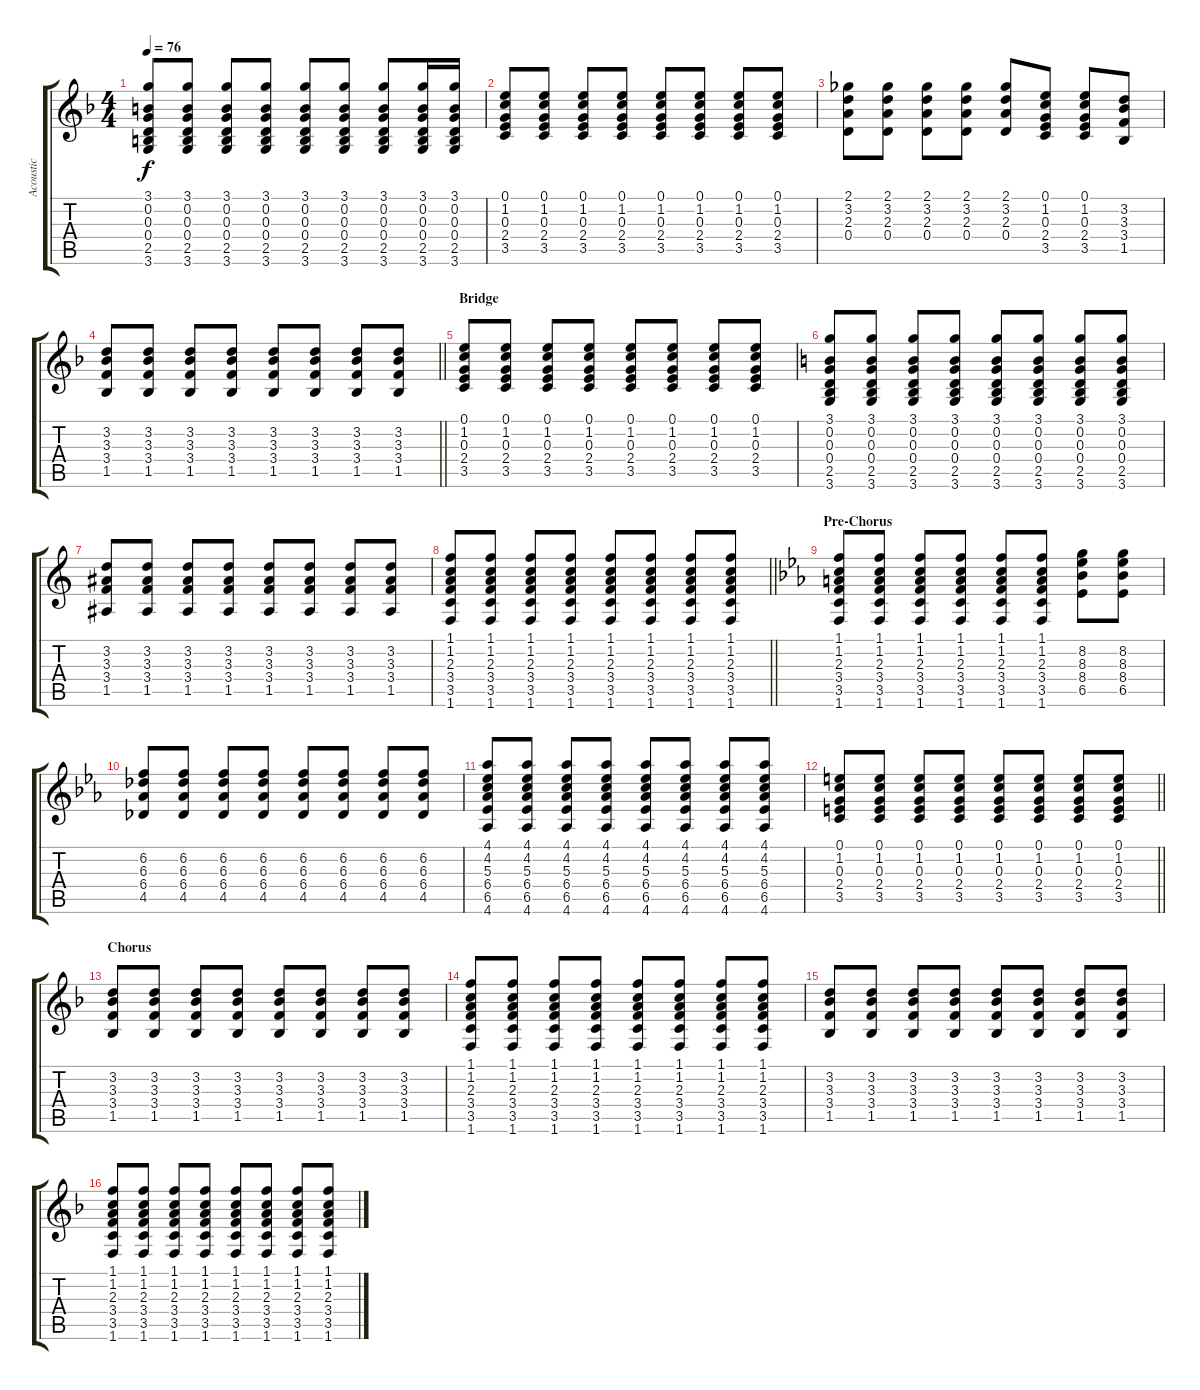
\track ("Acoustic" "Acoustic") {instrument acousticguitarnylon}
\staff {score tabs}
\tuning (E4 B3 G3 D3 A2 E2) {hide}
\ts (4 4)
\tempo 76
\clef g2
\ks f
(3.1 0.2 0.3 0.4 2.5 3.6).8{dy f} (3.1 0.2 0.3 0.4 2.5 3.6).8 (3.1 0.2 0.3 0.4 2.5 3.6).8 (3.1 0.2 0.3 0.4 2.5 3.6).8 (3.1 0.2 0.3 0.4 2.5 3.6).8 (3.1 0.2 0.3 0.4 2.5 3.6).8 (3.1 0.2 0.3 0.4 2.5 3.6).8 (3.1 0.2 0.3 0.4 2.5 3.6).16 (3.1 0.2 0.3 0.4 2.5 3.6).16 |
(0.1 1.2 0.3 2.4 3.5).8 (0.1 1.2 0.3 2.4 3.5).8 (0.1 1.2 0.3 2.4 3.5).8 (0.1 1.2 0.3 2.4 3.5).8 (0.1 1.2 0.3 2.4 3.5).8 (0.1 1.2 0.3 2.4 3.5).8 (0.1 1.2 0.3 2.4 3.5).8 (0.1 1.2 0.3 2.4 3.5).8 |
(2.1 3.2 2.3 0.4).8 (2.1 3.2 2.3 0.4).8 (2.1 3.2 2.3 0.4).8 (2.1 3.2 2.3 0.4).8 (2.1 3.2 2.3 0.4).8 (0.1 1.2 0.3 2.4 3.5).8 (0.1 1.2 0.3 2.4 3.5).8 (3.2 3.3 3.4 1.5).8 |
\barLineRight lightlight
(3.2 3.3 3.4 1.5).8 (3.2 3.3 3.4 1.5).8 (3.2 3.3 3.4 1.5).8 (3.2 3.3 3.4 1.5).8 (3.2 3.3 3.4 1.5).8 (3.2 3.3 3.4 1.5).8 (3.2 3.3 3.4 1.5).8 (3.2 3.3 3.4 1.5).8 |
\section ("" "Bridge")
(0.1 1.2 0.3 2.4 3.5).8 (0.1 1.2 0.3 2.4 3.5).8 (0.1 1.2 0.3 2.4 3.5).8 (0.1 1.2 0.3 2.4 3.5).8 (0.1 1.2 0.3 2.4 3.5).8 (0.1 1.2 0.3 2.4 3.5).8 (0.1 1.2 0.3 2.4 3.5).8 (0.1 1.2 0.3 2.4 3.5).8 |
\ks c
(3.1 0.2 0.3 0.4 2.5 3.6).8 (3.1 0.2 0.3 0.4 2.5 3.6).8 (3.1 0.2 0.3 0.4 2.5 3.6).8 (3.1 0.2 0.3 0.4 2.5 3.6).8 (3.1 0.2 0.3 0.4 2.5 3.6).8 (3.1 0.2 0.3 0.4 2.5 3.6).8 (3.1 0.2 0.3 0.4 2.5 3.6).8 (3.1 0.2 0.3 0.4 2.5 3.6).8 |
(3.2 3.3 3.4 1.5).8 (3.2 3.3 3.4 1.5).8 (3.2 3.3 3.4 1.5).8 (3.2 3.3 3.4 1.5).8 (3.2 3.3 3.4 1.5).8 (3.2 3.3 3.4 1.5).8 (3.2 3.3 3.4 1.5).8 (3.2 3.3 3.4 1.5).8 |
\barLineRight lightlight
(1.1 1.2 2.3 3.4 3.5 1.6).8 (1.1 1.2 2.3 3.4 3.5 1.6).8 (1.1 1.2 2.3 3.4 3.5 1.6).8 (1.1 1.2 2.3 3.4 3.5 1.6).8 (1.1 1.2 2.3 3.4 3.5 1.6).8 (1.1 1.2 2.3 3.4 3.5 1.6).8 (1.1 1.2 2.3 3.4 3.5 1.6).8 (1.1 1.2 2.3 3.4 3.5 1.6).8 |
\section ("" "Pre-Chorus")
\ks eb
(1.1 1.2 2.3 3.4 3.5 1.6).8 (1.1 1.2 2.3 3.4 3.5 1.6).8 (1.1 1.2 2.3 3.4 3.5 1.6).8 (1.1 1.2 2.3 3.4 3.5 1.6).8 (1.1 1.2 2.3 3.4 3.5 1.6).8 (1.1 1.2 2.3 3.4 3.5 1.6).8 (8.2 8.3 8.4 6.5).8 (8.2 8.3 8.4 6.5).8 |
(6.2 6.3 6.4 4.5).8 (6.2 6.3 6.4 4.5).8 (6.2 6.3 6.4 4.5).8 (6.2 6.3 6.4 4.5).8 (6.2 6.3 6.4 4.5).8 (6.2 6.3 6.4 4.5).8 (6.2 6.3 6.4 4.5).8 (6.2 6.3 6.4 4.5).8 |
(4.1 4.2 5.3 6.4 6.5 4.6).8 (4.1 4.2 5.3 6.4 6.5 4.6).8 (4.1 4.2 5.3 6.4 6.5 4.6).8 (4.1 4.2 5.3 6.4 6.5 4.6).8 (4.1 4.2 5.3 6.4 6.5 4.6).8 (4.1 4.2 5.3 6.4 6.5 4.6).8 (4.1 4.2 5.3 6.4 6.5 4.6).8 (4.1 4.2 5.3 6.4 6.5 4.6).8 |
\barLineRight lightlight
(0.1 1.2 0.3 2.4 3.5).8 (0.1 1.2 0.3 2.4 3.5).8 (0.1 1.2 0.3 2.4 3.5).8 (0.1 1.2 0.3 2.4 3.5).8 (0.1 1.2 0.3 2.4 3.5).8 (0.1 1.2 0.3 2.4 3.5).8 (0.1 1.2 0.3 2.4 3.5).8 (0.1 1.2 0.3 2.4 3.5).8 |
\section ("" "Chorus")
\ks f
(3.2 3.3 3.4 1.5).8 (3.2 3.3 3.4 1.5).8 (3.2 3.3 3.4 1.5).8 (3.2 3.3 3.4 1.5).8 (3.2 3.3 3.4 1.5).8 (3.2 3.3 3.4 1.5).8 (3.2 3.3 3.4 1.5).8 (3.2 3.3 3.4 1.5).8 |
(1.1 1.2 2.3 3.4 3.5 1.6).8 (1.1 1.2 2.3 3.4 3.5 1.6).8 (1.1 1.2 2.3 3.4 3.5 1.6).8 (1.1 1.2 2.3 3.4 3.5 1.6).8 (1.1 1.2 2.3 3.4 3.5 1.6).8 (1.1 1.2 2.3 3.4 3.5 1.6).8 (1.1 1.2 2.3 3.4 3.5 1.6).8 (1.1 1.2 2.3 3.4 3.5 1.6).8 |
(3.2 3.3 3.4 1.5).8 (3.2 3.3 3.4 1.5).8 (3.2 3.3 3.4 1.5).8 (3.2 3.3 3.4 1.5).8 (3.2 3.3 3.4 1.5).8 (3.2 3.3 3.4 1.5).8 (3.2 3.3 3.4 1.5).8 (3.2 3.3 3.4 1.5).8 |
(1.1 1.2 2.3 3.4 3.5 1.6).8 (1.1 1.2 2.3 3.4 3.5 1.6).8 (1.1 1.2 2.3 3.4 3.5 1.6).8 (1.1 1.2 2.3 3.4 3.5 1.6).8 (1.1 1.2 2.3 3.4 3.5 1.6).8 (1.1 1.2 2.3 3.4 3.5 1.6).8 (1.1 1.2 2.3 3.4 3.5 1.6).8 (1.1 1.2 2.3 3.4 3.5 1.6).8
